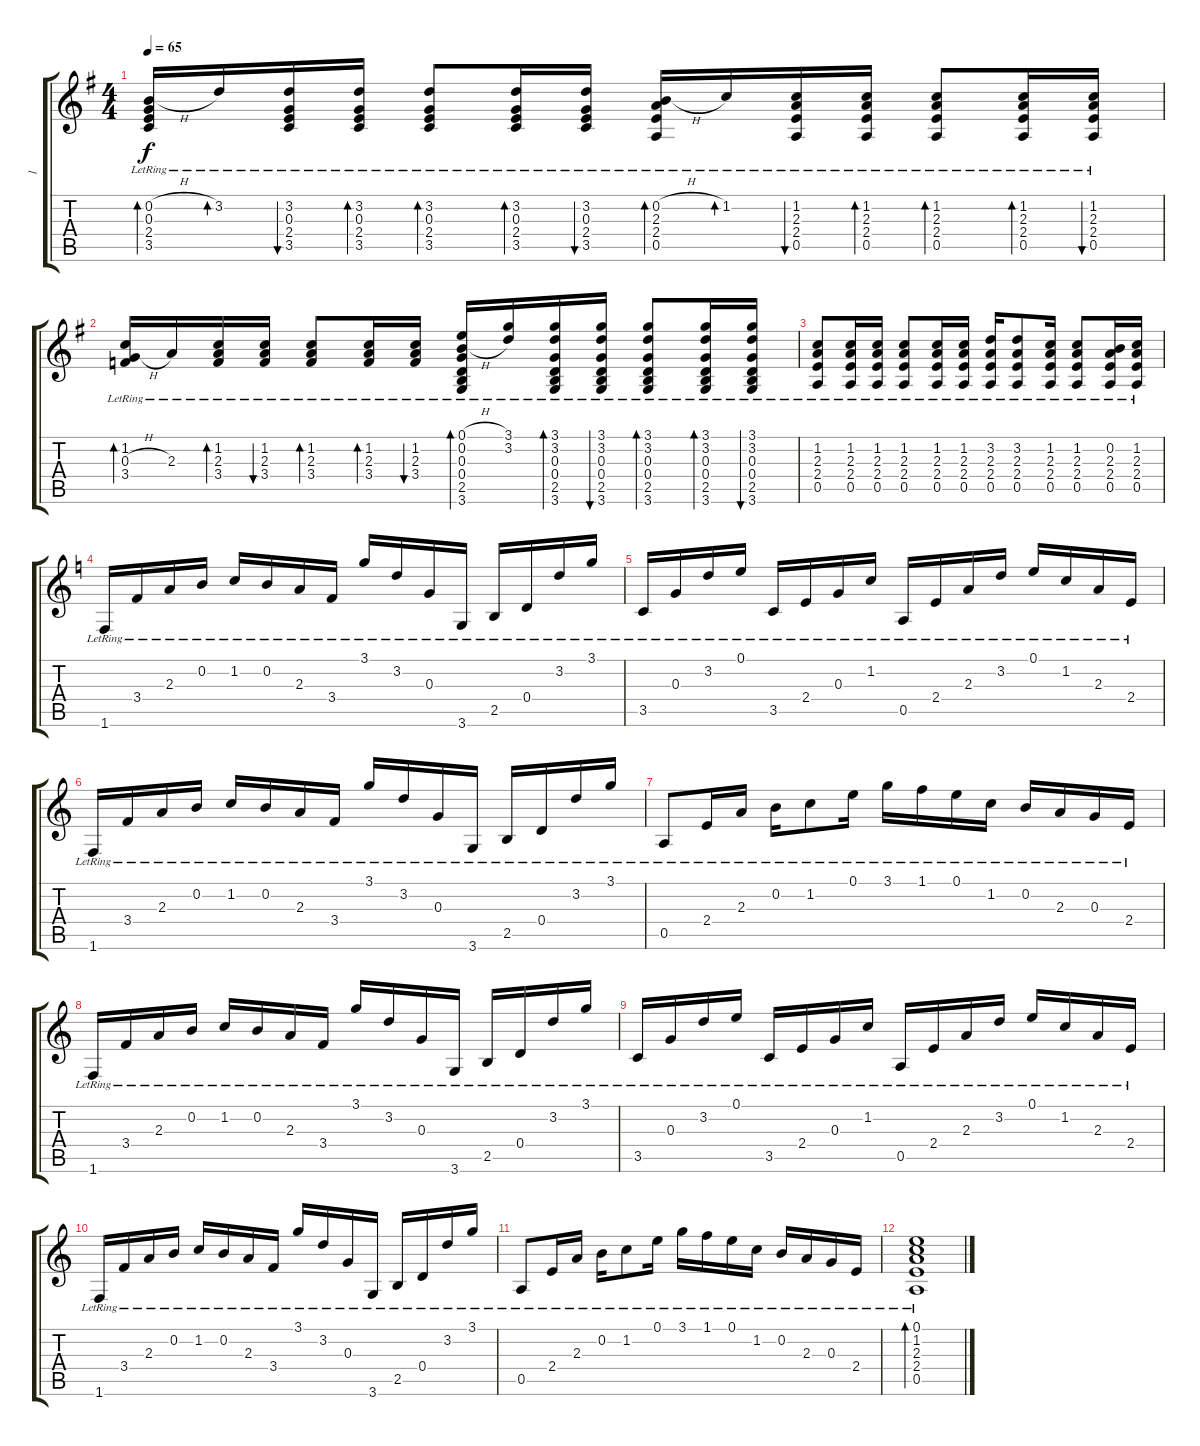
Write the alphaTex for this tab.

\track ("1" "1") {instrument overdrivenguitar}
\staff {score tabs}
\tuning (E4 B3 G3 D3 A2 E2) {hide}
\ts (4 4)
\tempo 65
\clef g2
\ks eminor
(0.2{h lr} 0.3{lr} 2.4{lr} 3.5{lr}).16{bd 30 dy f} 3.2{lr}.16{bd 30} (3.2{lr} 0.3{lr} 2.4{lr} 3.5{lr}).16{bu 30} (3.2{lr} 0.3{lr} 2.4{lr} 3.5{lr}).16{bd 30} (3.2{lr} 0.3{lr} 2.4{lr} 3.5{lr}).8{bd 30} (3.2{lr} 0.3{lr} 2.4{lr} 3.5{lr}).16{bd 30} (3.2{lr} 0.3{lr} 2.4{lr} 3.5{lr}).16{bu 30} (0.2{h lr} 2.3{lr} 2.4{lr} 0.5{lr}).16{bd 30} 1.2{lr}.16{bd 30} (1.2{lr} 2.3{lr} 2.4{lr} 0.5{lr}).16{bu 30} (1.2{lr} 2.3{lr} 2.4{lr} 0.5{lr}).16{bd 30} (1.2{lr} 2.3{lr} 2.4{lr} 0.5{lr}).8{bd 30} (1.2{lr} 2.3{lr} 2.4{lr} 0.5{lr}).16{bd 30} (1.2{lr} 2.3{lr} 2.4{lr} 0.5{lr}).16{bu 30} |
(1.2{lr} 0.3{h lr} 3.4{lr}).16{bd 30} 2.3{lr}.16 (1.2{lr} 2.3{lr} 3.4{lr}).16{bd 30} (1.2{lr} 2.3{lr} 3.4{lr}).16{bu 30} (1.2{lr} 2.3{lr} 3.4{lr}).8{bd 30} (1.2{lr} 2.3{lr} 3.4{lr}).16{bd 30} (1.2{lr} 2.3{lr} 3.4{lr}).16{bu 30} (0.1{h lr} 0.2{h lr} 0.3{lr} 0.4{lr} 2.5{lr} 3.6{lr}).16{bd 30} (3.1{lr} 3.2{lr}).16 (3.1{lr} 3.2{lr} 0.3{lr} 0.4{lr} 2.5{lr} 3.6{lr}).16{bd 30} (3.1{lr} 3.2{lr} 0.3{lr} 0.4{lr} 2.5{lr} 3.6{lr}).16{bu 30} (3.1{lr} 3.2{lr} 0.3{lr} 0.4{lr} 2.5{lr} 3.6{lr}).8{bd 30} (3.1{lr} 3.2{lr} 0.3{lr} 0.4{lr} 2.5{lr} 3.6{lr}).16{bd 30} (3.1{lr} 3.2{lr} 0.3{lr} 0.4{lr} 2.5{lr} 3.6{lr}).16{bu 30} |
(1.2{lr} 2.3{lr} 2.4{lr} 0.5{lr}).8 (1.2{lr} 2.3{lr} 2.4{lr} 0.5{lr}).16 (1.2{lr} 2.3{lr} 2.4{lr} 0.5{lr}).16 (1.2{lr} 2.3{lr} 2.4{lr} 0.5{lr}).8 (1.2{lr} 2.3{lr} 2.4{lr} 0.5{lr}).16 (1.2{lr} 2.3{lr} 2.4{lr} 0.5{lr}).16 (3.2{lr} 2.3{lr} 2.4{lr} 0.5{lr}).16 (3.2{lr} 2.3{lr} 2.4{lr} 0.5{lr}).8 (1.2{lr} 2.3{lr} 2.4{lr} 0.5{lr}).16 (1.2{lr} 2.3{lr} 2.4{lr} 0.5{lr}).8 (0.2{lr} 2.3{lr} 2.4{lr} 0.5{lr}).16 (1.2{lr} 2.3{lr} 2.4{lr} 0.5{lr}).16 |
\ks c
1.6{lr}.16 3.4{lr}.16 2.3{lr}.16 0.2{lr}.16 1.2{lr}.16 0.2{lr}.16 2.3{lr}.16 3.4{lr}.16 3.1{lr}.16 3.2{lr}.16 0.3{lr}.16 3.6{lr}.16 2.5{lr}.16 0.4{lr}.16 3.2{lr}.16 3.1{lr}.16 |
3.5{lr}.16 0.3{lr}.16 3.2{lr}.16 0.1{lr}.16 3.5{lr}.16 2.4{lr}.16 0.3{lr}.16 1.2{lr}.16 0.5{lr}.16 2.4{lr}.16 2.3{lr}.16 3.2{lr}.16 0.1{lr}.16 1.2{lr}.16 2.3{lr}.16 2.4{lr}.16 |
1.6{lr}.16 3.4{lr}.16 2.3{lr}.16 0.2{lr}.16 1.2{lr}.16 0.2{lr}.16 2.3{lr}.16 3.4{lr}.16 3.1{lr}.16 3.2{lr}.16 0.3{lr}.16 3.6{lr}.16 2.5{lr}.16 0.4{lr}.16 3.2{lr}.16 3.1{lr}.16 |
0.5{lr}.8 2.4{lr}.16 2.3{lr}.16 0.2{lr}.16 1.2{lr}.8 0.1{lr}.16 3.1{lr}.16 1.1{lr}.16 0.1{lr}.16 1.2{lr}.16 0.2{lr}.16 2.3{lr}.16 0.3{lr}.16 2.4{lr}.16 |
1.6{lr}.16 3.4{lr}.16 2.3{lr}.16 0.2{lr}.16 1.2{lr}.16 0.2{lr}.16 2.3{lr}.16 3.4{lr}.16 3.1{lr}.16 3.2{lr}.16 0.3{lr}.16 3.6{lr}.16 2.5{lr}.16 0.4{lr}.16 3.2{lr}.16 3.1{lr}.16 |
3.5{lr}.16 0.3{lr}.16 3.2{lr}.16 0.1{lr}.16 3.5{lr}.16 2.4{lr}.16 0.3{lr}.16 1.2{lr}.16 0.5{lr}.16 2.4{lr}.16 2.3{lr}.16 3.2{lr}.16 0.1{lr}.16 1.2{lr}.16 2.3{lr}.16 2.4{lr}.16 |
1.6{lr}.16 3.4{lr}.16 2.3{lr}.16 0.2{lr}.16 1.2{lr}.16 0.2{lr}.16 2.3{lr}.16 3.4{lr}.16 3.1{lr}.16 3.2{lr}.16 0.3{lr}.16 3.6{lr}.16 2.5{lr}.16 0.4{lr}.16 3.2{lr}.16 3.1{lr}.16 |
0.5{lr}.8 2.4{lr}.16 2.3{lr}.16 0.2{lr}.16 1.2{lr}.8 0.1{lr}.16 3.1{lr}.16 1.1{lr}.16 0.1{lr}.16 1.2{lr}.16 0.2{lr}.16 2.3{lr}.16 0.3{lr}.16 2.4{lr}.16 |
(0.1{lr} 1.2{lr} 2.3{lr} 2.4{lr} 0.5{lr}).1{bd 60}
